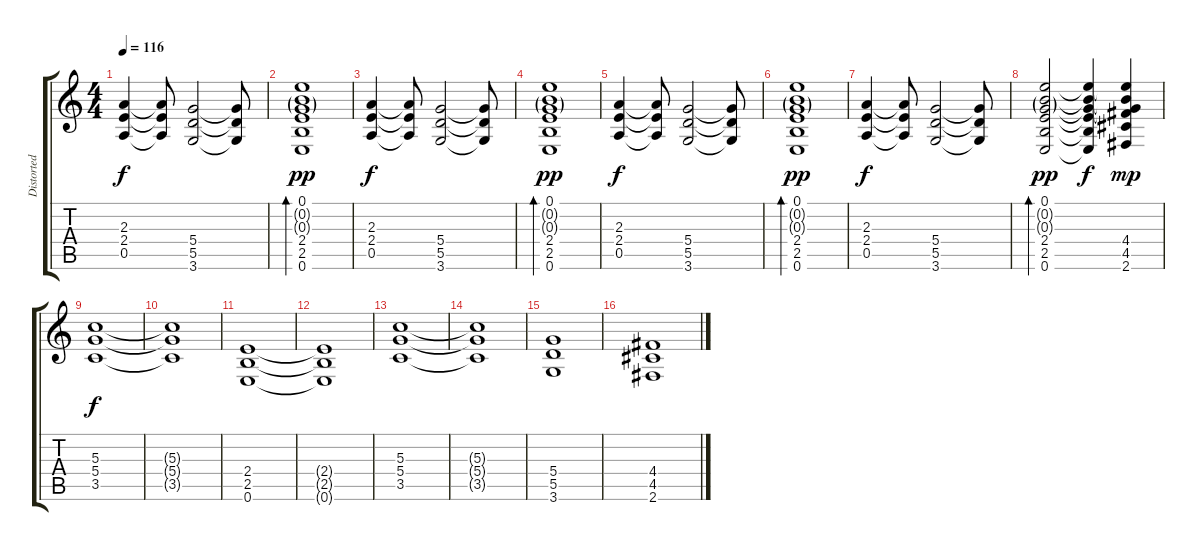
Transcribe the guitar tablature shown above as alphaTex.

\track ("Distorted Guitar" "Distorted ") {instrument distortionguitar}
\staff {score tabs}
\tuning (E4 B3 G3 D3 A2 E2) {hide}
\ts (4 4)
\tempo 116
\clef g2
\ks c
(2.3 2.4 0.5).4{dy f} (2.3{t} 2.4{t} 0.5{t}).8 (5.4 5.5 3.6).2 (5.4{t} 5.5{t} 3.6{t}).8 |
(0.1 0.2{g} 0.3{g} 2.4 2.5 0.6).1{bd 30 dy pp} |
(2.3 2.4 0.5).4{dy f} (2.3{t} 2.4{t} 0.5{t}).8 (5.4 5.5 3.6).2 (5.4{t} 5.5{t} 3.6{t}).8 |
(0.1 0.2{g} 0.3{g} 2.4 2.5 0.6).1{bd 30 dy pp} |
(2.3 2.4 0.5).4{dy f} (2.3{t} 2.4{t} 0.5{t}).8 (5.4 5.5 3.6).2 (5.4{t} 5.5{t} 3.6{t}).8 |
(0.1 0.2{g} 0.3{g} 2.4 2.5 0.6).1{bd 30 dy pp} |
(2.3 2.4 0.5).4{dy f} (2.3{t} 2.4{t} 0.5{t}).8 (5.4 5.5 3.6).2 (5.4{t} 5.5{t} 3.6{t}).8 |
(0.1 0.2{g} 0.3{g} 2.4 2.5 0.6).2{bd 30 dy pp} (0.1{t} 0.2{t} 0.3{t} 2.4{t} 2.5{t} 0.6{t}).4{dy f} (0.1{t} 0.2{t} 0.3{t} 4.4 4.5 2.6).4{dy mp} |
(5.3 5.4 3.5).1{dy f} |
(5.3{t} 5.4{t} 3.5{t}).1 |
(2.4 2.5 0.6).1 |
(2.4{t} 2.5{t} 0.6{t}).1 |
(5.3 5.4 3.5).1 |
(5.3{t} 5.4{t} 3.5{t}).1 |
(5.4 5.5 3.6).1 |
(4.4 4.5 2.6).1
